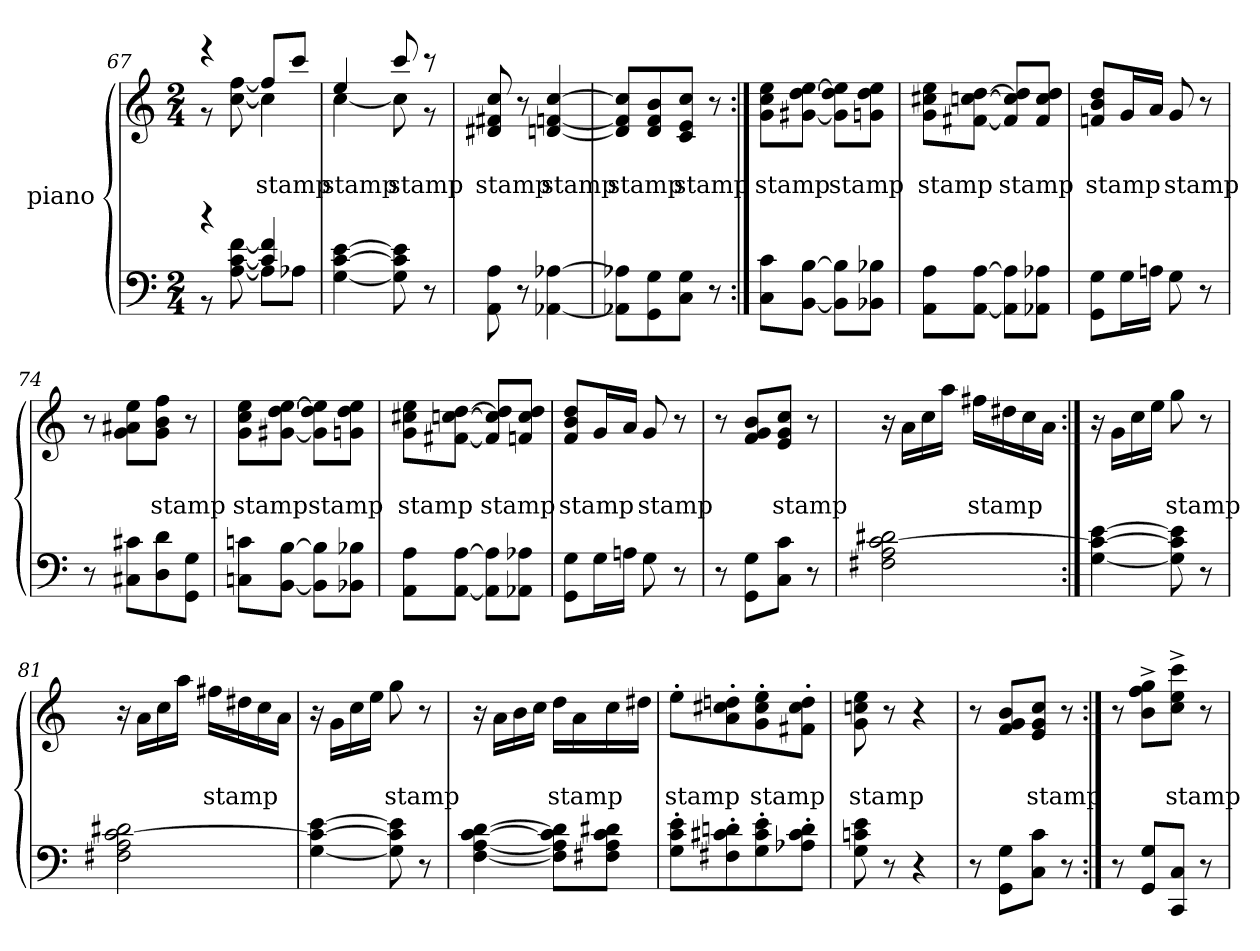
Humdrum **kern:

**kern	**kern	**text	**text
*part2	*part1	*part1	*part1
*staff2	*staff1	*staff1	*staff1
*	*I"piano	*	*
*clefF4	*clefG2	*	*
*k[]	*k[]	*	*
*M2/4	*M2/4	*	*
=67	=67	=67	=67
*^	*^	*	*
4r	8r	4r	8r	.	stamp
.	[8f [8c [8A	.	[8ff [8cc	.	.
4f] 4c]	8AL]	8ffL]	4cc]	.	stamp
.	8A-XJ	8cccJ	.	.	.
*v	*v	*	*	*	*
=68	=68	=68	=68	=68
[4e [4c [4G	4ee	[4cc	.	stamp
8e] 8c] 8G]	8ccc	8cc]	.	stamp
8r	8r	8r	.	.
*	*v	*v	*	*
=69	=69	=69	=69
8A 8AA	8cc 8f#X 8d#X	.	stamp
8r	8r	.	.
[4A-X [4AA-X	[4cc [4fn [4dn	.	stamp
=70	=70	=70	=70
8A-X] 8AA-X]L	8cc] 8f] 8d]L	.	stamp
8G 8GG	8b 8f 8d	.	.
8G 8CJ	8cc 8e 8cJ	.	stamp
8r	8r	.	.
=71:|!	=71:|!	=71:|!	=71:|!
8c 8CL	8ee 8cc 8gL	.	stamp
[8B [8BBJ	[8ee [8dd [8g#XJ	.	.
8B] 8BB]L	8ee] 8dd] 8g#]L	.	stamp
8B-X 8BB-XJ	8ee 8dd 8gnJ	.	.
=72	=72	=72	=72
8A 8AAL	8ee 8cc#X 8gL	.	stamp
[8A [8AAJ	[8dd [8ccn [8f#XJ	.	.
8A] 8AA]L	8dd] 8cc] 8f#]L	.	stamp
8A-X 8AA-XJ	8dd 8cc 8f#J	.	.
=73	=73	=73	=73
8G 8GGL	8dd 8b 8fnL	.	stamp
16GL	16gL	.	.
16AnJJ	16aJJ	.	.
8G	8g	.	stamp
8r	8r	.	.
=74	=74	=74	=74
8r	8r	.	stamp
8c#X 8C#XL	8ee 8a#X 8gL	.	.
8d 8D	8ff 8b 8gJ	.	stamp
8G 8GGJ	8r	.	.
=75	=75	=75	=75
8cn 8CnL	8ee 8cc 8gL	.	stamp
[8B [8BBJ	[8ee [8dd [8g#XJ	.	.
8B] 8BB]L	8ee] 8dd] 8g#]L	.	stamp
8B-X 8BB-XJ	8ee 8dd 8gnJ	.	.
=76	=76	=76	=76
8A 8AAL	8ee 8cc#X 8gL	.	stamp
[8A [8AAJ	[8dd [8ccn [8f#XJ	.	.
8A] 8AA]L	8dd] 8cc] 8f#]L	.	stamp
8A-X 8AA-XJ	8dd 8cc 8fnJ	.	.
=77	=77	=77	=77
8G 8GGL	8dd 8b 8fL	.	stamp
16GL	16gL	.	.
16AnJJ	16aJJ	.	.
8G	8g	.	stamp
8r	8r	.	.
=78	=78	=78	=78
8r	8r	.	stamp
8G 8GGL	8b 8g 8fL	.	.
8c 8CJ	8cc 8g 8eJ	.	stamp
8r	8r	.	.
=79	=79	=79	=79
2d#X [2c 2A 2F#X	16r	.	stamp
.	16aLL	.	.
.	16cc	.	.
.	16aaJJ	.	.
.	16ff#XLL	.	stamp
.	16dd#X	.	.
.	16cc	.	.
.	16aJJ	.	.
=80:|!	=80:|!	=80:|!	=80:|!
[4e 4c_ [4G	16r	.	stamp1
.	16gLL	.	.
.	16cc	.	.
.	16eeJJ	.	.
8e] 8c] 8G]	8gg	.	stamp
8r	8r	.	.
=81	=81	=81	=81
2d#X [2c 2A 2F#X	16r	.	stamp
.	16aLL	.	.
.	16cc	.	.
.	16aaJJ	.	.
.	16ff#XLL	.	stamp
.	16dd#X	.	.
.	16cc	.	.
.	16aJJ	.	.
=82	=82	=82	=82
[4e 4c_ [4G	16r	.	stamp
.	16gLL	.	.
.	16cc	.	.
.	16eeJJ	.	.
8e] 8c] 8G]	8gg	.	stamp
8r	8r	.	.
=83	=83	=83	=83
[4d [4c [4A [4F	16r	.	stamp
.	16aLL	.	.
.	16b	.	.
.	16ccJJ	.	.
8d] 8c] 8A] 8F]L	16ddLL	.	stamp
.	16a	.	.
8d#X 8c 8A 8F#XJ	16cc	.	.
.	16dd#XJJ	.	.
=84	=84	=84	=84
8e'> 8c'> 8G'>L	8ee'>L	.	stamp
8dn'> 8c#X'> 8F#X'>	8ddn'> 8cc#X'> 8a'>	.	.
8e'> 8c#'> 8G'>	8ee'> 8cc#'> 8g'>	.	stamp
8d'> 8c#'> 8A-X'>J	8dd'> 8cc#'> 8f#X'>J	.	.
=85	=85	=85	=85
8e 8cn 8G	8ee 8ccn 8g	.	stamp
8r	8r	.	.
4r	4r	.	stamp
=86	=86	=86	=86
8r	8r	.	stamp
8G 8GGL	8b 8g 8fL	.	.
8c 8CJ	8cc 8g 8eJ	.	stamp
8r	8r	.	.
=87:|!	=87:|!	=87:|!	=87:|!
8r	8r	.	stamp
8G 8GGL	8gg^> 8ff^> 8b^>L	.	.
8C 8CCJ	8ccc^> 8ee^> 8cc^>J	.	stamp
8r	8r	.	.
=	=	=	=
*-	*-	*-	*-
